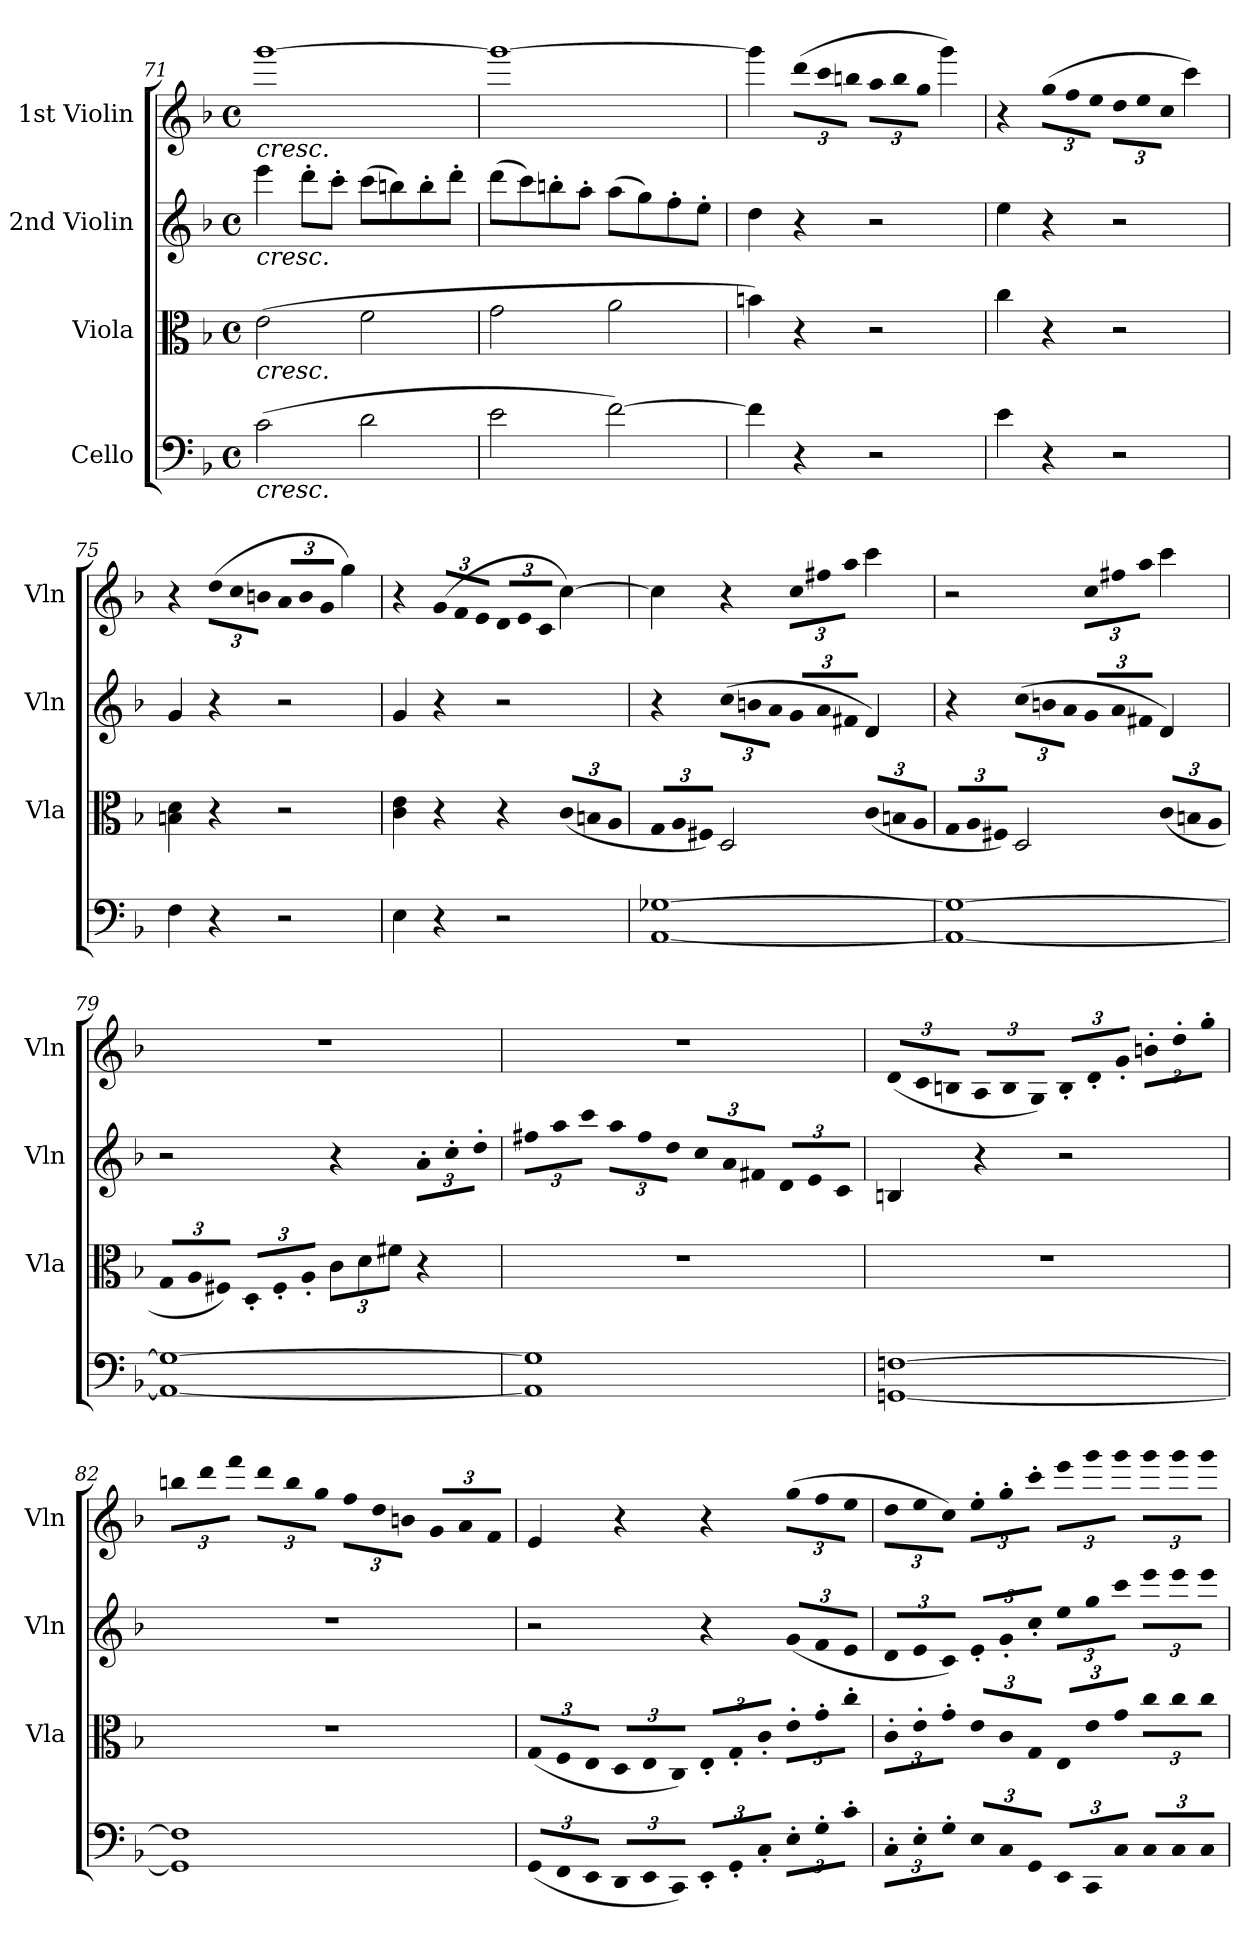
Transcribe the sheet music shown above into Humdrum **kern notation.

**kern	**kern	**kern	**kern
*part4	*part3	*part2	*part1
*staff4	*staff3	*staff2	*staff1
*I"Cello	*I"Viola	*I"2nd Violin	*I"1st Violin
*	*I'Vla	*I'Vln	*I'Vln
*clefF4	*clefC3	*clefG2	*clefG2
*k[b-]	*k[b-]	*k[b-]	*k[b-]
*F:	*F:	*F:	*F:
*M4/4	*M4/4	*M4/4	*M4/4
*met(c)	*met(c)	*met(c)	*met(c)
=71	=71	=71	=71
!	!	!	!LO:TX:b:i:t=cresc.
!	!	!LO:TX:b:i:t=cresc.	!
!	!LO:TX:b:i:t=cresc.	!	!
!LO:TX:b:i:t=cresc.	!	!	!
(2c\	(2e\	4eee\	[1ggg
.	.	8ddd'\L	.
.	.	8ccc'\J	.
2d\	2f\	(8ccc\L	.
.	.	8bbn\)	.
.	.	8bb'\	.
.	.	8ddd'\J	.
=72	=72	=72	=72
2e\	2g\	(8ddd\L	1ggg_
.	.	8ccc\)	.
.	.	8bbn'\	.
.	.	8aa'\J	.
[2f\)	2a\	(8aa\L	.
.	.	8gg\)	.
.	.	8ff'\	.
.	.	8ee'\J	.
!!LO:LB:g=z
=73	=73	=73	=73
4f\]	4bn\)	4dd\	4ggg\]
!	!	!	!LO:N:vis=8
4r	4r	4r	(12ddd\L
!	!	!	!LO:N:vis=8
.	.	.	12ccc\
!	!	!	!LO:N:vis=8
.	.	.	12bbn\J
!	!	!	!LO:N:vis=8
2r	2r	2r	12aa\L
!	!	!	!LO:N:vis=8
.	.	.	12bb\
!	!	!	!LO:N:vis=8
.	.	.	12gg\J
.	.	.	4ggg\)
=74	=74	=74	=74
4e\	4cc\	4ee\	4r
!	!	!	!LO:N:vis=8
4r	4r	4r	(12gg\L
!	!	!	!LO:N:vis=8
.	.	.	12ff\
!	!	!	!LO:N:vis=8
.	.	.	12ee\J
!	!	!	!LO:N:vis=8
2r	2r	2r	12dd\L
!	!	!	!LO:N:vis=8
.	.	.	12ee\
!	!	!	!LO:N:vis=8
.	.	.	12cc\J
.	.	.	4ccc\)
=75	=75	=75	=75
4F\	4Bn\ 4d\	4g/	4r
!	!	!	!LO:N:vis=8
4r	4r	4r	(12dd\L
!	!	!	!LO:N:vis=8
.	.	.	12cc\
!	!	!	!LO:N:vis=8
.	.	.	12bn\J
!	!	!	!LO:N:vis=8
2r	2r	2r	12a/L
!	!	!	!LO:N:vis=8
.	.	.	12b/
!	!	!	!LO:N:vis=8
.	.	.	12g/J
.	.	.	4gg\)
=76	=76	=76	=76
4E\	4c\ 4e\	4g/	4r
!	!	!	!LO:N:vis=8
4r	4r	4r	(12g/L
!	!	!	!LO:N:vis=8
.	.	.	12f/
!	!	!	!LO:N:vis=8
.	.	.	12e/J
!	!	!	!LO:N:vis=8
2r	4r	2r	12d/L
!	!	!	!LO:N:vis=8
.	.	.	12e/
!	!	!	!LO:N:vis=8
.	.	.	12c/J
!	!LO:N:vis=8	!	!
.	(12c/L	.	[4cc\)
!	!LO:N:vis=8	!	!
.	12Bn/	.	.
!	!LO:N:vis=8	!	!
.	12A/J	.	.
=77	=77	=77	=77
!	!LO:N:vis=8	!	!
[1AA [1G-X	12G/L	4r	4cc\]
!	!LO:N:vis=8	!	!
.	12A/	.	.
!	!LO:N:vis=8	!	!
.	12F#X/J)	.	.
!	!	!LO:N:vis=8	!
.	2D/	(12cc\L	4r
!	!	!LO:N:vis=8	!
.	.	12bn\	.
!	!	!LO:N:vis=8	!
.	.	12a\J	.
!	!	!LO:N:vis=8	!LO:N:vis=8
.	.	12g/L	12cc\L
!	!	!LO:N:vis=8	!LO:N:vis=8
.	.	12a/	12ff#X\
!	!	!LO:N:vis=8	!LO:N:vis=8
.	.	12f#X/J	12aa\J
!	!LO:N:vis=8	!	!
.	(12c/L	4d/)	4ccc\
!	!LO:N:vis=8	!	!
.	12Bn/	.	.
!	!LO:N:vis=8	!	!
.	12A/J	.	.
=78	=78	=78	=78
!	!LO:N:vis=8	!	!
1AA_ 1G-_	12G/L	4r	2r
!	!LO:N:vis=8	!	!
.	12A/	.	.
!	!LO:N:vis=8	!	!
.	12F#X/J)	.	.
!	!	!LO:N:vis=8	!
.	2D/	(12cc\L	.
!	!	!LO:N:vis=8	!
.	.	12bn\	.
!	!	!LO:N:vis=8	!
.	.	12a\J	.
!	!	!LO:N:vis=8	!LO:N:vis=8
.	.	12g/L	12cc\L
!	!	!LO:N:vis=8	!LO:N:vis=8
.	.	12a/	12ff#X\
!	!	!LO:N:vis=8	!LO:N:vis=8
.	.	12f#X/J	12aa\J
!	!LO:N:vis=8	!	!
.	(12c/L	4d/)	4ccc\
!	!LO:N:vis=8	!	!
.	12Bn/	.	.
!	!LO:N:vis=8	!	!
.	12A/J	.	.
!!LO:LB:g=z
=79	=79	=79	=79
!	!LO:N:vis=8	!	!
1AA_ 1G-_	12G/L	2r	1r
!	!LO:N:vis=8	!	!
.	12A/	.	.
!	!LO:N:vis=8	!	!
.	12F#X/J)	.	.
!	!LO:N:vis=8	!	!
.	12D'/L	.	.
!	!LO:N:vis=8	!	!
.	12F#'/	.	.
!	!LO:N:vis=8	!	!
.	12A'/J	.	.
.	12c\L	4r	.
.	12d\	.	.
.	12f#X\J	.	.
!	!	!LO:N:vis=8	!
.	4r	12a'\L	.
!	!	!LO:N:vis=8	!
.	.	12cc'\	.
!	!	!LO:N:vis=8	!
.	.	12dd'\J	.
=80	=80	=80	=80
!	!	!LO:N:vis=8	!
1AA] 1G-]	1r	12ff#X\L	1r
!	!	!LO:N:vis=8	!
.	.	12aa\	.
!	!	!LO:N:vis=8	!
.	.	12ccc\J	.
!	!	!LO:N:vis=8	!
.	.	12aa\L	.
!	!	!LO:N:vis=8	!
.	.	12ff#\	.
!	!	!LO:N:vis=8	!
.	.	12dd\J	.
!	!	!LO:N:vis=8	!
.	.	12cc/L	.
!	!	!LO:N:vis=8	!
.	.	12a/	.
!	!	!LO:N:vis=8	!
.	.	12f#X/J	.
!	!	!LO:N:vis=8	!
.	.	12d/L	.
!	!	!LO:N:vis=8	!
.	.	12e/	.
!	!	!LO:N:vis=8	!
.	.	12c/J	.
=81	=81	=81	=81
!	!	!	!LO:N:vis=8
[1GGn [1Fn	1r	4Bn/	(12d/L
!	!	!	!LO:N:vis=8
.	.	.	12c/
!	!	!	!LO:N:vis=8
.	.	.	12Bn/J
!	!	!	!LO:N:vis=8
.	.	4r	12A/L
!	!	!	!LO:N:vis=8
.	.	.	12B/
!	!	!	!LO:N:vis=8
.	.	.	12G/J)
!	!	!	!LO:N:vis=8
.	.	2r	12B'/L
!	!	!	!LO:N:vis=8
.	.	.	12d'/
!	!	!	!LO:N:vis=8
.	.	.	12g'/J
!	!	!	!LO:N:vis=8
.	.	.	12bn'\L
!	!	!	!LO:N:vis=8
.	.	.	12dd'\
!	!	!	!LO:N:vis=8
.	.	.	12gg'\J
=82	=82	=82	=82
!	!	!	!LO:N:vis=8
1GG] 1F]	1r	1r	12bbn\L
!	!	!	!LO:N:vis=8
.	.	.	12ddd\
!	!	!	!LO:N:vis=8
.	.	.	12fff\J
!	!	!	!LO:N:vis=8
.	.	.	12ddd\L
!	!	!	!LO:N:vis=8
.	.	.	12bb\
!	!	!	!LO:N:vis=8
.	.	.	12gg\J
!	!	!	!LO:N:vis=8
.	.	.	12ff\L
!	!	!	!LO:N:vis=8
.	.	.	12dd\
!	!	!	!LO:N:vis=8
.	.	.	12bn\J
!	!	!	!LO:N:vis=8
.	.	.	12g/L
!	!	!	!LO:N:vis=8
.	.	.	12a/
!	!	!	!LO:N:vis=8
.	.	.	12f/J
=83	=83	=83	=83
!LO:N:vis=8	!LO:N:vis=8	!	!
(12GG/L	(12G/L	2r	4e/
!LO:N:vis=8	!LO:N:vis=8	!	!
12FF/	12F/	.	.
!LO:N:vis=8	!LO:N:vis=8	!	!
12EE/J	12E/J	.	.
!LO:N:vis=8	!LO:N:vis=8	!	!
12DD/L	12D/L	.	4r
!LO:N:vis=8	!LO:N:vis=8	!	!
12EE/	12E/	.	.
!LO:N:vis=8	!LO:N:vis=8	!	!
12CC/J)	12C/J)	.	.
!LO:N:vis=8	!LO:N:vis=8	!	!
12EE'/L	12E'/L	4r	4r
!LO:N:vis=8	!LO:N:vis=8	!	!
12GG'/	12G'/	.	.
!LO:N:vis=8	!LO:N:vis=8	!	!
12C'/J	12c'/J	.	.
!LO:N:vis=8	!LO:N:vis=8	!LO:N:vis=8	!LO:N:vis=8
12E'\L	12e'\L	(12g/L	(12gg\L
!LO:N:vis=8	!LO:N:vis=8	!LO:N:vis=8	!LO:N:vis=8
12G'\	12g'\	12f/	12ff\
!LO:N:vis=8	!LO:N:vis=8	!LO:N:vis=8	!LO:N:vis=8
12c'\J	12cc'\J	12e/J	12ee\J
=84	=84	=84	=84
!LO:N:vis=8	!LO:N:vis=8	!LO:N:vis=8	!LO:N:vis=8
12C'\L	12c'\L	12d/L	12dd\L
!LO:N:vis=8	!LO:N:vis=8	!LO:N:vis=8	!LO:N:vis=8
12E'\	12e'\	12e/	12ee\
!LO:N:vis=8	!LO:N:vis=8	!LO:N:vis=8	!LO:N:vis=8
12G'\J	12g'\J	12c/J)	12cc\J)
!LO:N:vis=8	!LO:N:vis=8	!LO:N:vis=8	!LO:N:vis=8
12E/L	12e/L	12e'/L	12ee'\L
!LO:N:vis=8	!LO:N:vis=8	!LO:N:vis=8	!LO:N:vis=8
12C/	12c/	12g'/	12gg'\
!LO:N:vis=8	!LO:N:vis=8	!LO:N:vis=8	!LO:N:vis=8
12GG/J	12G/J	12cc'/J	12ccc'\J
!LO:N:vis=8	!LO:N:vis=8	!LO:N:vis=8	!LO:N:vis=8
12EE/L	12E/L	12ee\L	12eee\L
!LO:N:vis=8	!LO:N:vis=8	!LO:N:vis=8	!LO:N:vis=8
12CC/	12e/	12gg\	12ggg\
!LO:N:vis=8	!LO:N:vis=8	!LO:N:vis=8	!LO:N:vis=8
12C/J	12g/J	12ccc\J	12ggg\J
!LO:N:vis=8	!LO:N:vis=8	!LO:N:vis=8	!LO:N:vis=8
12C/L	12cc\L	12eee\L	12ggg\L
!LO:N:vis=8	!LO:N:vis=8	!LO:N:vis=8	!LO:N:vis=8
12C/	12cc\	12eee\	12ggg\
!LO:N:vis=8	!LO:N:vis=8	!LO:N:vis=8	!LO:N:vis=8
12C/J	12cc\J	12eee\J	12ggg\J
=	=	=	=
*-	*-	*-	*-
